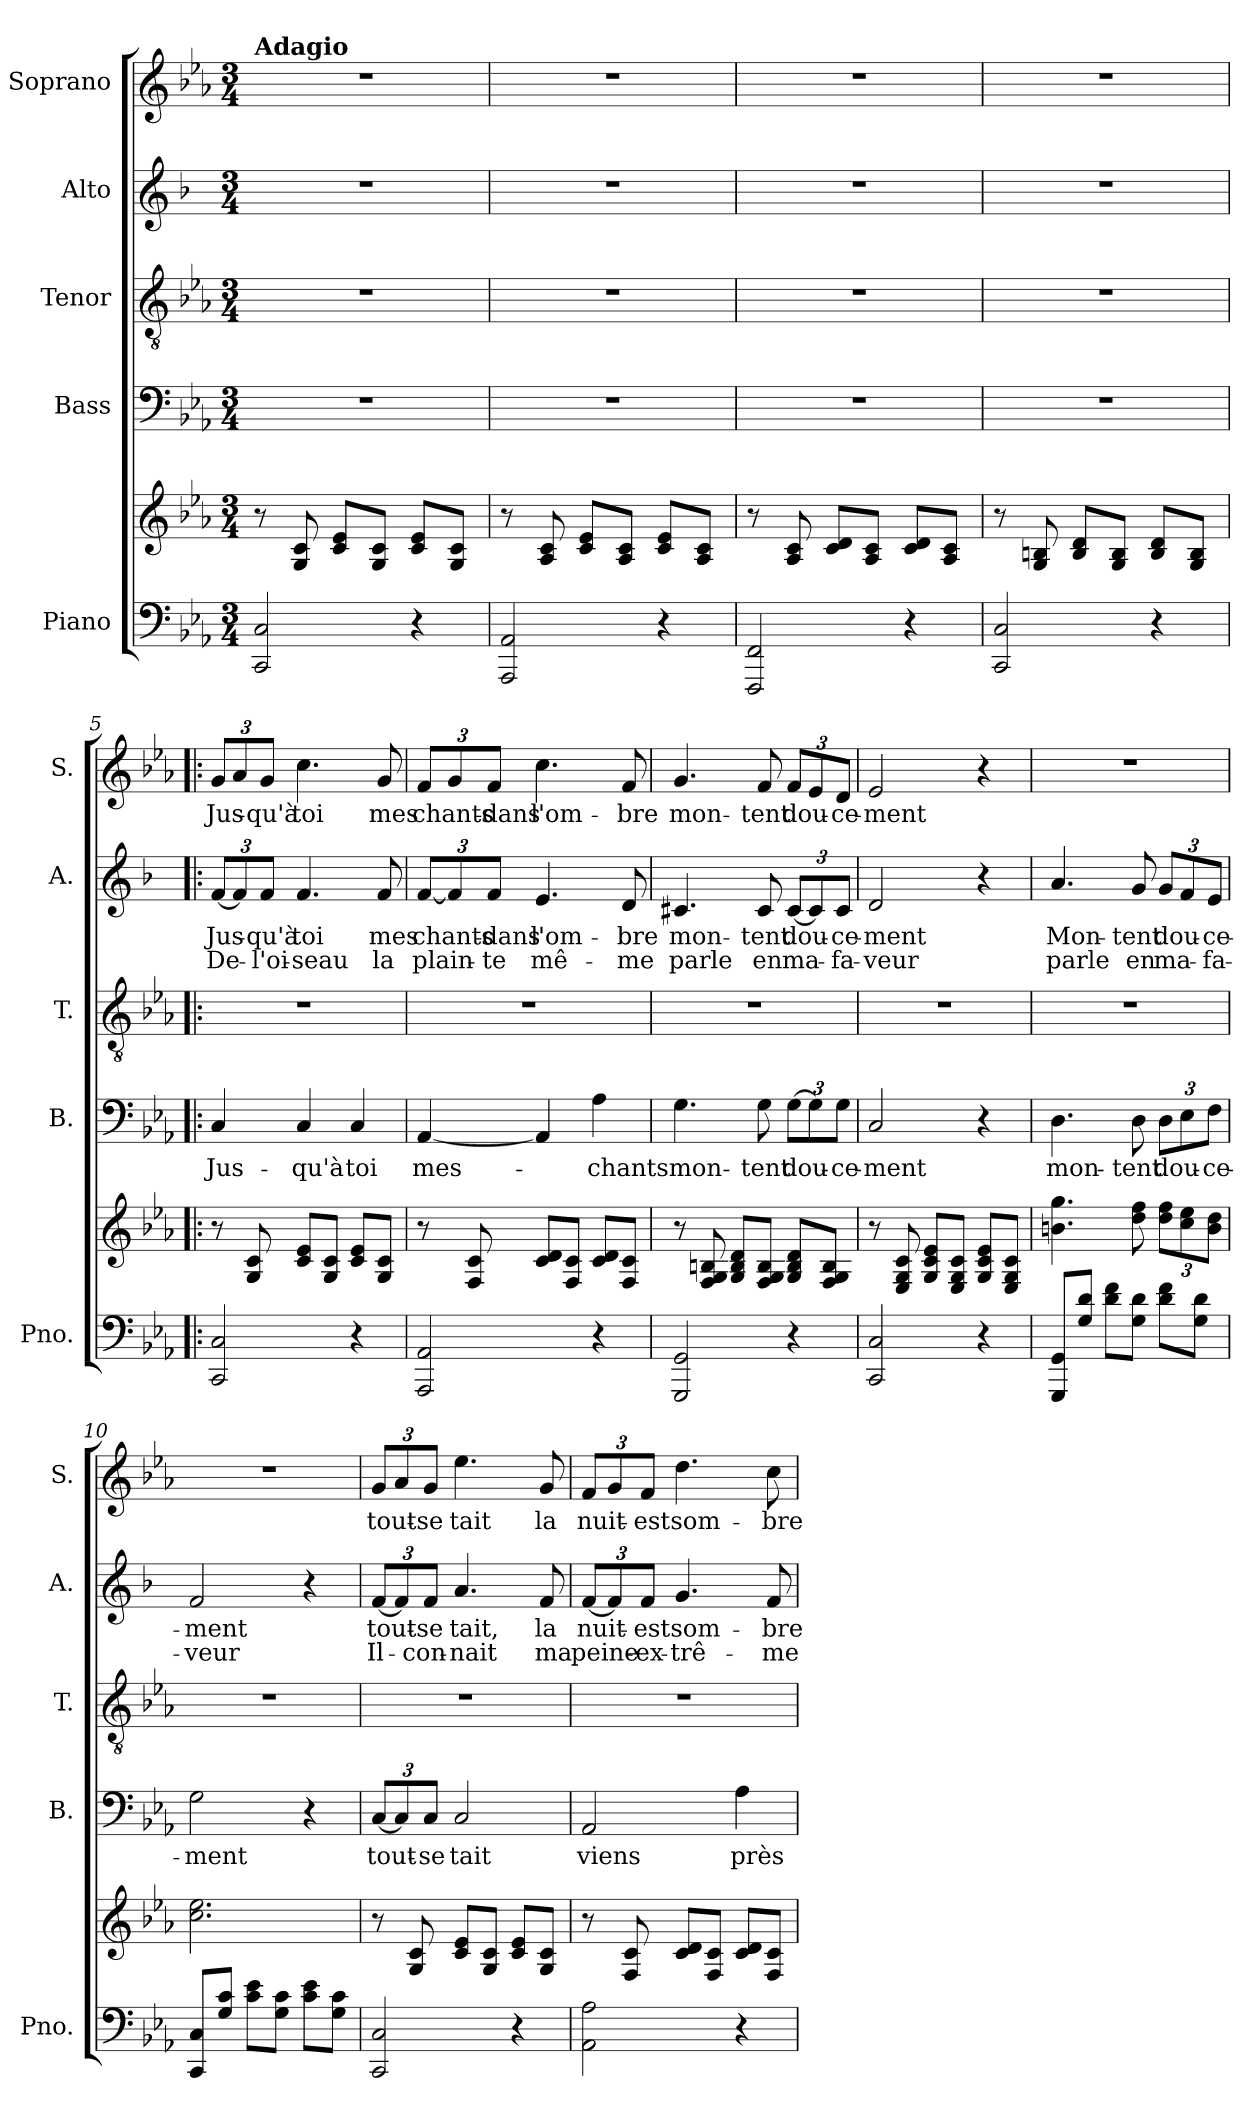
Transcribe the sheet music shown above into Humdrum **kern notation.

**kern	**kern	**kern	**text	**kern	**kern	**text	**text	**kern	**text
*part5	*part5	*part4	*part4	*part3	*part2	*part2	*part2	*part1	*part1
*staff6	*staff5	*staff4	*staff4	*staff3	*staff2	*staff2	*staff2	*staff1	*staff1
*I"Piano	*	*I"Bass	*	*I"Tenor	*I"Alto	*	*	*I"Soprano	*
*I'Pno.	*	*I'B.	*	*I'T.	*I'A.	*	*	*I'S.	*
*clefF4	*clefG2	*clefF4	*	*clefGv2	*clefG2	*	*	*clefG2	*
*	*	*	*	*	*ITrd1c2	*	*	*	*
*k[b-e-a-]	*k[b-e-a-]	*k[b-e-a-]	*	*k[b-e-a-]	*k[b-e-a-]	*	*	*k[b-e-a-]	*
*M3/4	*M3/4	*M3/4	*	*M3/4	*M3/4	*	*	*M3/4	*
=1	=1	=1	=1	=1	=1	=1	=1	=1	=1
!	!	!	!	!	!	!	!	!LO:TX:a:B:t=Adagio	!
2CC/ 2C/	8r	2.r	.	2.r	2.r	.	.	2.r	.
.	8G/ 8c/	.	.	.	.	.	.	.	.
.	8c/ 8e-/L	.	.	.	.	.	.	.	.
.	8G/ 8c/J	.	.	.	.	.	.	.	.
4r	8c/ 8e-/L	.	.	.	.	.	.	.	.
.	8G/ 8c/J	.	.	.	.	.	.	.	.
=2	=2	=2	=2	=2	=2	=2	=2	=2	=2
2AAA-/ 2AA-/	8r	2.r	.	2.r	2.r	.	.	2.r	.
.	8A-/ 8c/	.	.	.	.	.	.	.	.
.	8c/ 8e-/L	.	.	.	.	.	.	.	.
.	8A-/ 8c/J	.	.	.	.	.	.	.	.
4r	8c/ 8e-/L	.	.	.	.	.	.	.	.
.	8A-/ 8c/J	.	.	.	.	.	.	.	.
=3	=3	=3	=3	=3	=3	=3	=3	=3	=3
2FFF/ 2FF/	8r	2.r	.	2.r	2.r	.	.	2.r	.
.	8A-/ 8c/	.	.	.	.	.	.	.	.
.	8c/ 8d/L	.	.	.	.	.	.	.	.
.	8A-/ 8c/J	.	.	.	.	.	.	.	.
4r	8c/ 8d/L	.	.	.	.	.	.	.	.
.	8A-/ 8c/J	.	.	.	.	.	.	.	.
=4	=4	=4	=4	=4	=4	=4	=4	=4	=4
2CC/ 2C/	8r	2.r	.	2.r	2.r	.	.	2.r	.
.	8G/ 8Bn/	.	.	.	.	.	.	.	.
.	8B/ 8d/L	.	.	.	.	.	.	.	.
.	8G/ 8B/J	.	.	.	.	.	.	.	.
4r	8B/ 8d/L	.	.	.	.	.	.	.	.
.	8G/ 8B/J	.	.	.	.	.	.	.	.
!!LO:LB:g=z
=5!|:	=5!|:	=5!|:	=5!|:	=5!|:	=5!|:	=5!|:	=5!|:	=5!|:	=5!|:
!	!	!	!LO:LY:b	!	!	!	!	!	!
*	*	*	*	*	*Xbrackettup	*	*	*	*
!	!	!	!	!	!	!LO:LY:b	!LO:LY:b	!	!
*	*	*	*	*	*	*	*	*Xbrackettup	*
!	!	!	!	!	!	!	!	!	!LO:LY:b
2CC/ 2C/	8r	4C/	Jus-	2.r	[12e-/L	Jus-	De-	12g/L	Jus-
.	.	.	.	.	12e-/]	.	.	12a-/	.
.	8G/ 8c/	.	.	.	.	.	.	.	.
!	!	!	!	!	!	!LO:LY:b	!LO:LY:b	!	!LO:LY:b
.	.	.	.	.	12e-/J	-qu'à	-l'oi-	12g/J	-qu'à
!	!	!	!LO:LY:b	!	!	!LO:LY:b	!LO:LY:b	!	!LO:LY:b
.	8c/ 8e-/L	4C/	-qu'à	.	4.e-/	toi	-seau	4.cc\	toi
.	8G/ 8c/J	.	.	.	.	.	.	.	.
!	!	!	!LO:LY:b	!	!	!	!	!	!
4r	8c/ 8e-/L	4C/	toi	.	.	.	.	.	.
!	!	!	!	!	!	!LO:LY:b	!LO:LY:b	!	!LO:LY:b
.	8G/ 8c/J	.	.	.	8e-/	mes	la	8g/	mes
=6	=6	=6	=6	=6	=6	=6	=6	=6	=6
!	!	!	!LO:LY:b	!	!	!LO:LY:b	!LO:LY:b	!	!LO:LY:b
2AAA-/ 2AA-/	8r	[4AA-/	mes-	2.r	[12e-/L	chants-	plain-	12f/L	chants-
.	.	.	.	.	12e-/]	.	.	12g/	.
.	8F/ 8c/	.	.	.	.	.	.	.	.
!	!	!	!	!	!	!LO:LY:b	!LO:LY:b	!	!LO:LY:b
.	.	.	.	.	12e-/J	-dans	-te	12f/J	-dans
!	!	!	!	!	!	!LO:LY:b	!LO:LY:b	!	!LO:LY:b
.	8c/ 8d/L	4AA-/]	.	.	4.d/	l'om-	mê-	4.cc\	l'om-
.	8F/ 8c/J	.	.	.	.	.	.	.	.
!	!	!	!LO:LY:b	!	!	!	!	!	!
4r	8c/ 8d/L	4A-\	-chants	.	.	.	.	.	.
!	!	!	!	!	!	!LO:LY:b	!LO:LY:b	!	!LO:LY:b
.	8F/ 8c/J	.	.	.	8c/	-bre	-me	8f/	-bre
=7	=7	=7	=7	=7	=7	=7	=7	=7	=7
!	!	!	!LO:LY:b	!	!	!LO:LY:b	!LO:LY:b	!	!LO:LY:b
2GGG/ 2GG/	8r	4.G\	mon-	2.r	4.Bn/	mon-	parle	4.g/	mon-
.	8F/ 8G/ 8Bn/	.	.	.	.	.	.	.	.
.	8G/ 8B/ 8d/L	.	.	.	.	.	.	.	.
!	!	!	!LO:LY:b	!	!	!LO:LY:b	!LO:LY:b	!	!LO:LY:b
.	8F/ 8G/ 8B/J	8G\	-tent	.	8B/	-tent	en	8f/	-tent
*	*	*Xbrackettup	*	*	*	*	*	*	*
!	!	!	!LO:LY:b	!	!	!LO:LY:b	!LO:LY:b	!	!LO:LY:b
4r	8G/ 8B/ 8d/L	[12G\L	dou-	.	[12B/L	dou-	ma-	12f/L	dou-
.	.	12G\]	.	.	12B/]	.	.	12e-/	.
.	8F/ 8G/ 8B/J	.	.	.	.	.	.	.	.
!	!	!	!LO:LY:b	!	!	!LO:LY:b	!LO:LY:b	!	!LO:LY:b
.	.	12G\J	-ce-	.	12B/J	-ce-	-fa-	12d/J	-ce-
=8	=8	=8	=8	=8	=8	=8	=8	=8	=8
!	!	!	!LO:LY:b	!	!	!LO:LY:b	!LO:LY:b	!	!LO:LY:b
2CC/ 2C/	8r	2C/	-ment	2.r	2c/	-ment	-veur	2e-/	-ment
.	8E-/ 8G/ 8c/	.	.	.	.	.	.	.	.
.	8G/ 8c/ 8e-/L	.	.	.	.	.	.	.	.
.	8E-/ 8G/ 8c/J	.	.	.	.	.	.	.	.
4r	8G/ 8c/ 8e-/L	4r	.	.	4r	.	.	4r	.
.	8E-/ 8G/ 8c/J	.	.	.	.	.	.	.	.
!!LO:LB:g=z
=9	=9	=9	=9	=9	=9	=9	=9	=9	=9
!	!	!	!LO:LY:b	!	!	!LO:LY:b	!LO:LY:b	!	!
8GGG/ 8GG/L	4.bn\ 4.gg\	4.D\	mon-	2.r	4.g/	Mon-	parle	2.r	.
8G/ 8d/J	.	.	.	.	.	.	.	.	.
8d\ 8f\L	.	.	.	.	.	.	.	.	.
!	!	!	!LO:LY:b	!	!	!LO:LY:b	!LO:LY:b	!	!
8G\ 8d\J	8dd\ 8ff\	8D\	-tent	.	8f/	-tent	en	.	.
*	*Xbrackettup	*	*	*	*	*	*	*	*
!	!	!	!LO:LY:b	!	!	!LO:LY:b	!LO:LY:b	!	!
8d\ 8f\L	12dd\ 12ff\L	12D\L	dou-	.	12f/L	dou-	ma-	.	.
.	12cc\ 12ee-\	12E-\	.	.	12e-/	.	.	.	.
8G\ 8d\J	.	.	.	.	.	.	.	.	.
!	!	!	!LO:LY:b	!	!	!LO:LY:b	!LO:LY:b	!	!
.	12b\ 12dd\J	12F\J	-ce-	.	12d/J	-ce-	-fa-	.	.
=10	=10	=10	=10	=10	=10	=10	=10	=10	=10
!	!	!	!LO:LY:b	!	!	!LO:LY:b	!LO:LY:b	!	!
8CC/ 8C/L	2.cc\ 2.ee-\	2G\	-ment	2.r	2e-/	-ment	-veur	2.r	.
8G/ 8c/J	.	.	.	.	.	.	.	.	.
8c\ 8e-\L	.	.	.	.	.	.	.	.	.
8G\ 8c\J	.	.	.	.	.	.	.	.	.
8c\ 8e-\L	.	4r	.	.	4r	.	.	.	.
8G\ 8c\J	.	.	.	.	.	.	.	.	.
=11	=11	=11	=11	=11	=11	=11	=11	=11	=11
!	!	!	!LO:LY:b	!	!	!LO:LY:b	!LO:LY:b	!	!LO:LY:b
2CC/ 2C/	8r	[12C/L	tout-	2.r	[12e-/L	tout-	Il-	12g/L	tout-
.	.	12C/]	.	.	12e-/]	.	.	12a-/	.
.	8G/ 8c/	.	.	.	.	.	.	.	.
!	!	!	!LO:LY:b	!	!	!LO:LY:b	!LO:LY:b	!	!LO:LY:b
.	.	12C/J	-se	.	12e-/J	-se	-con-	12g/J	-se
!	!	!	!LO:LY:b	!	!	!LO:LY:b	!LO:LY:b	!	!LO:LY:b
.	8c/ 8e-/L	2C/	tait	.	4.g/	tait,	-nait	4.ee-\	tait
.	8G/ 8c/J	.	.	.	.	.	.	.	.
4r	8c/ 8e-/L	.	.	.	.	.	.	.	.
!	!	!	!	!	!	!LO:LY:b	!LO:LY:b	!	!LO:LY:b
.	8G/ 8c/J	.	.	.	8e-/	la	ma	8g/	la
!!LO:PB:g=z
=12	=12	=12	=12	=12	=12	=12	=12	=12	=12
!	!	!	!LO:LY:b	!	!	!LO:LY:b	!LO:LY:b	!	!LO:LY:b
2AA-\ 2A-\	8r	2AA-/	viens	2.r	[12e-/L	nuit-	peine-	12f/L	nuit-
.	.	.	.	.	12e-/]	.	.	12g/	.
.	8F/ 8c/	.	.	.	.	.	.	.	.
!	!	!	!	!	!	!LO:LY:b	!LO:LY:b	!	!LO:LY:b
.	.	.	.	.	12e-/J	-est	-ex-	12f/J	-est
!	!	!	!	!	!	!LO:LY:b	!LO:LY:b	!	!LO:LY:b
.	8c/ 8d/L	.	.	.	4.f/	som-	-trê-	4.dd\	som-
.	8F/ 8c/J	.	.	.	.	.	.	.	.
!	!	!	!LO:LY:b	!	!	!	!	!	!
4r	8c/ 8d/L	4A-\	près	.	.	.	.	.	.
!	!	!	!	!	!	!LO:LY:b	!LO:LY:b	!	!LO:LY:b
.	8F/ 8c/J	.	.	.	8e-/	-bre	-me	8cc\	-bre
=	=	=	=	=	=	=	=	=	=
*-	*-	*-	*-	*-	*-	*-	*-	*-	*-
